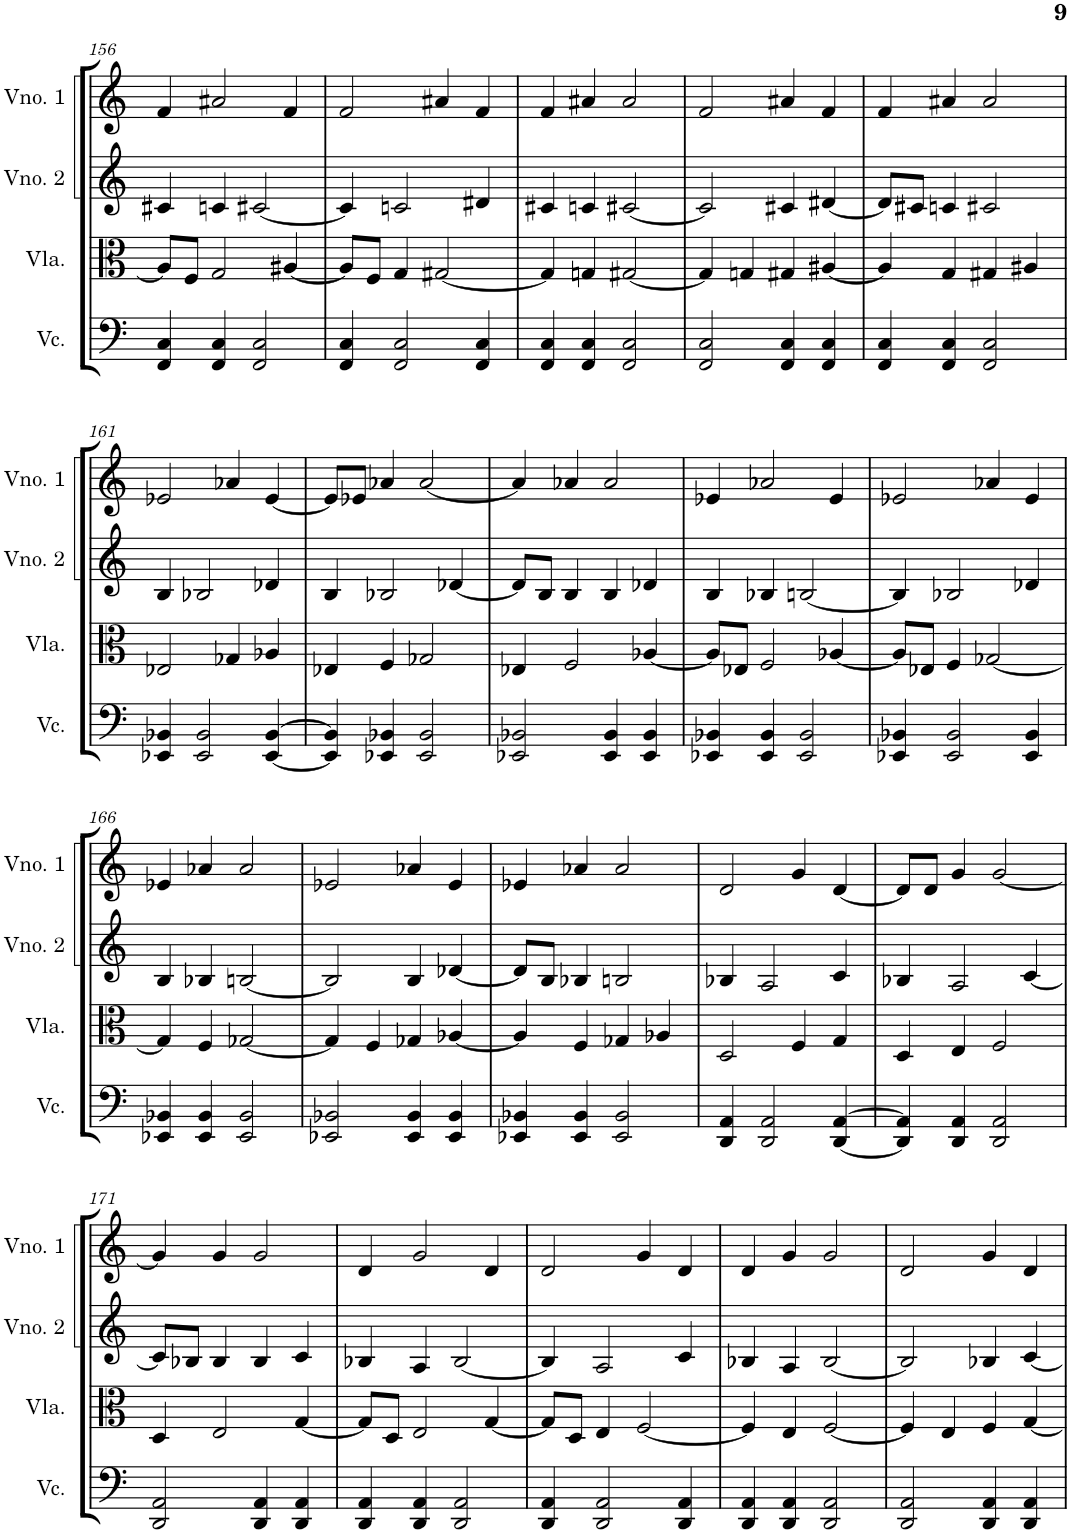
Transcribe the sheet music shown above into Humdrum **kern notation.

**kern	**kern	**kern	**kern
*part4	*part3	*part2	*part1
*staff4	*staff3	*staff2	*staff1
*I"Violoncelo	*I"Viola	*I"Violino 2	*I"Violino 1
*I'Vc.	*I'Vla.	*I'Vno. 2	*I'Vno. 1
!!LO:PB:g=z
*clefF4	*clefC3	*clefG2	*clefG2
*k[]	*k[]	*k[]	*k[]
*M4/4	*M4/4	*M4/4	*M4/4
=156	=156	=156	=156
4FF/ 4C/	8A#/L]	4c#X/	4f/
.	8F/J	.	.
4FF/ 4C/	2G/	4cn/	2a#X/
2FF/ 2C/	.	[2c#X/	.
.	[4A#X/	.	4f/
=157	=157	=157	=157
4FF/ 4C/	8A#/L]	4c#/]	2f/
.	8F/J	.	.
2FF/ 2C/	4G/	2cn/	.
.	[2G#X/	.	4a#X/
4FF/ 4C/	.	4d#X/	4f/
=158	=158	=158	=158
4FF/ 4C/	4G#/]	4c#X/	4f/
4FF/ 4C/	4Gn/	4cn/	4a#X/
2FF/ 2C/	[2G#X/	[2c#X/	2a#/
=159	=159	=159	=159
2FF/ 2C/	4G#/]	2c#/]	2f/
.	4Gn/	.	.
4FF/ 4C/	4G#X/	4c#X/	4a#X/
4FF/ 4C/	[4A#X/	[4d#X/	4f/
=160	=160	=160	=160
4FF/ 4C/	4A#/]	8d#/L]	4f/
.	.	8c#X/J	.
4FF/ 4C/	4G/	4cn/	4a#X/
2FF/ 2C/	4G#X/	2c#X/	2a#/
.	4A#X/	.	.
!!LO:LB:g=z
=161	=161	=161	=161
4EE-X/ 4BB-X/	2E-X/	4B/	2e-X/
2EE-/ 2BB-/	.	2B-X/	.
.	4G-X/	.	4a-X/
[4EE-/ [4BB-/	4A-X/	4d-X/	[4e-/
=162	=162	=162	=162
4EE-/] 4BB-/]	4E-X/	4B/	8e-/L]
.	.	.	8e-X/J
4EE-X/ 4BB-X/	4F/	2B-X/	4a-X/
2EE-/ 2BB-/	2G-X/	.	[2a-/
.	.	[4d-X/	.
=163	=163	=163	=163
2EE-X/ 2BB-X/	4E-X/	8d-/L]	4a-/]
.	.	8B/J	.
.	2F/	4B/	4a-X/
4EE-/ 4BB-/	.	4B/	2a-/
4EE-/ 4BB-/	[4A-X/	4d-X/	.
=164	=164	=164	=164
4EE-X/ 4BB-X/	8A-/L]	4B/	4e-X/
.	8E-X/J	.	.
4EE-/ 4BB-/	2F/	4B-X/	2a-X/
2EE-/ 2BB-/	.	[2Bn/	.
.	[4A-X/	.	4e-/
=165	=165	=165	=165
4EE-X/ 4BB-X/	8A-/L]	4B/]	2e-X/
.	8E-X/J	.	.
2EE-/ 2BB-/	4F/	2B-X/	.
.	[2G-X/	.	4a-X/
4EE-/ 4BB-/	.	4d-X/	4e-/
!!LO:LB:g=z
=166	=166	=166	=166
4EE-X/ 4BB-X/	4G-/]	4B/	4e-X/
4EE-/ 4BB-/	4F/	4B-X/	4a-X/
2EE-/ 2BB-/	[2G-X/	[2Bn/	2a-/
=167	=167	=167	=167
2EE-X/ 2BB-X/	4G-/]	2B/]	2e-X/
.	4F/	.	.
4EE-/ 4BB-/	4G-X/	4B/	4a-X/
4EE-/ 4BB-/	[4A-X/	[4d-X/	4e-/
=168	=168	=168	=168
4EE-X/ 4BB-X/	4A-/]	8d-/L]	4e-X/
.	.	8B/J	.
4EE-/ 4BB-/	4F/	4B-X/	4a-X/
2EE-/ 2BB-/	4G-X/	2Bn/	2a-/
.	4A-X/	.	.
=169	=169	=169	=169
4DD/ 4AA/	2D/	4B-X/	2d/
2DD/ 2AA/	.	2A/	.
.	4F/	.	4g/
[4DD/ [4AA/	4G/	4c/	[4d/
=170	=170	=170	=170
4DD/] 4AA/]	4D/	4B-X/	8d/L]
.	.	.	8d/J
4DD/ 4AA/	4E/	2A/	4g/
2DD/ 2AA/	2F/	.	[2g/
.	.	[4c/	.
!!LO:LB:g=z
=171	=171	=171	=171
2DD/ 2AA/	4D/	8c/L]	4g/]
.	.	8B-X/J	.
.	2E/	4B-/	4g/
4DD/ 4AA/	.	4B-/	2g/
4DD/ 4AA/	[4G/	4c/	.
=172	=172	=172	=172
4DD/ 4AA/	8G/L]	4B-X/	4d/
.	8D/J	.	.
4DD/ 4AA/	2E/	4A/	2g/
2DD/ 2AA/	.	[2B-/	.
.	[4G/	.	4d/
=173	=173	=173	=173
4DD/ 4AA/	8G/L]	4B-/]	2d/
.	8D/J	.	.
2DD/ 2AA/	4E/	2A/	.
.	[2F/	.	4g/
4DD/ 4AA/	.	4c/	4d/
=174	=174	=174	=174
4DD/ 4AA/	4F/]	4B-X/	4d/
4DD/ 4AA/	4E/	4A/	4g/
2DD/ 2AA/	[2F/	[2B-/	2g/
=175	=175	=175	=175
2DD/ 2AA/	4F/]	2B-/]	2d/
.	4E/	.	.
4DD/ 4AA/	4F/	4B-X/	4g/
4DD/ 4AA/	[4G/	[4c/	4d/
=	=	=	=
*-	*-	*-	*-
